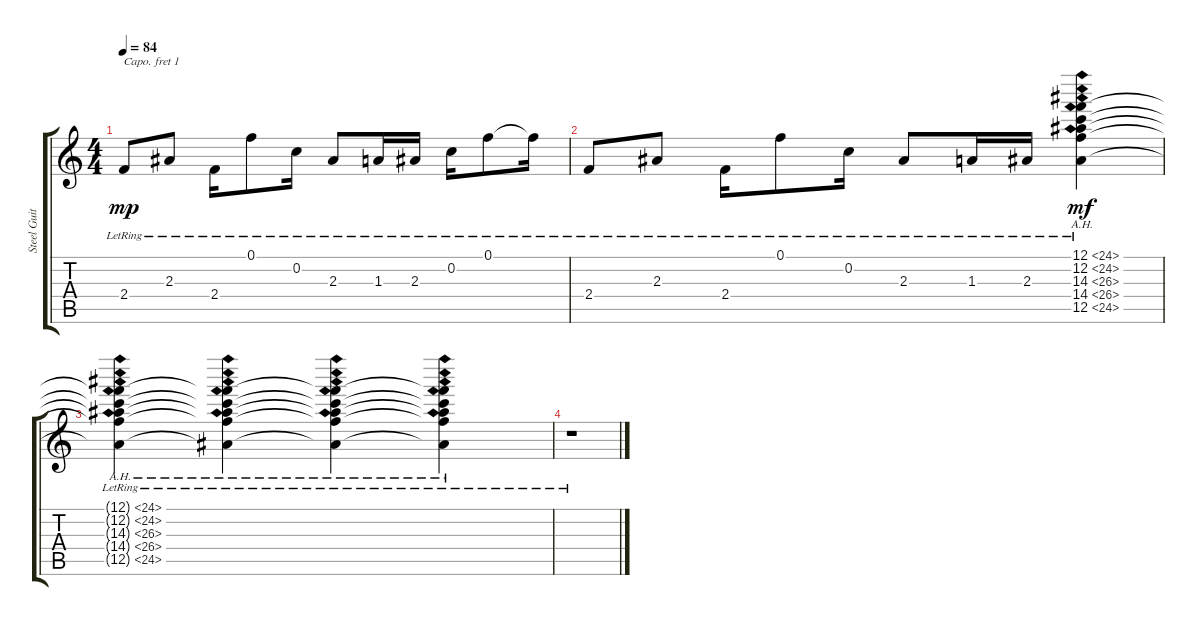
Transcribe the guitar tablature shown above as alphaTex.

\track ("Steel Guitar" "Steel Guit") {instrument acousticguitarsteel}
\staff {score tabs}
\capo 1
\tuning (E4 B3 G3 D3 A2 E2) {hide}
\ts (4 4)
\tempo 84
\clef g2
\ks c
2.4{lr}.8{dy mp} 2.3{lr}.8 2.4{lr}.16 0.1{lr}.8 0.2{lr}.16 2.3{lr}.8 1.3{lr}.16 2.3{lr}.16 0.2{lr}.16 0.1{lr}.8 0.1{lr t}.16 |
2.4{lr}.8 2.3{lr}.8 2.4{lr}.16 0.1{lr}.8 0.2{lr}.16 2.3{lr}.8 1.3{lr}.16 2.3{lr}.16 (12.1{ah 12 lr} 12.2{ah 12 lr} 14.3{ah 12 lr} 14.4{ah 12 lr} 12.5{ah 12 lr}).4{dy mf} |
(12.1{ah 12 lr t} 12.2{ah 12 lr t} 14.3{ah 12 lr t} 14.4{ah 12 lr t} 12.5{ah 12 lr t}).4 (12.1{ah 12 lr t} 12.2{ah 12 lr t} 14.3{ah 12 lr t} 14.4{ah 12 lr t} 12.5{ah 12 lr t}).4 (12.1{ah 12 lr t} 12.2{ah 12 lr t} 14.3{ah 12 lr t} 14.4{ah 12 lr t} 12.5{ah 12 lr t}).4 (12.1{ah 12 lr t} 12.2{ah 12 lr t} 14.3{ah 12 lr t} 14.4{ah 12 lr t} 12.5{ah 12 lr t}).4 |
r.1
